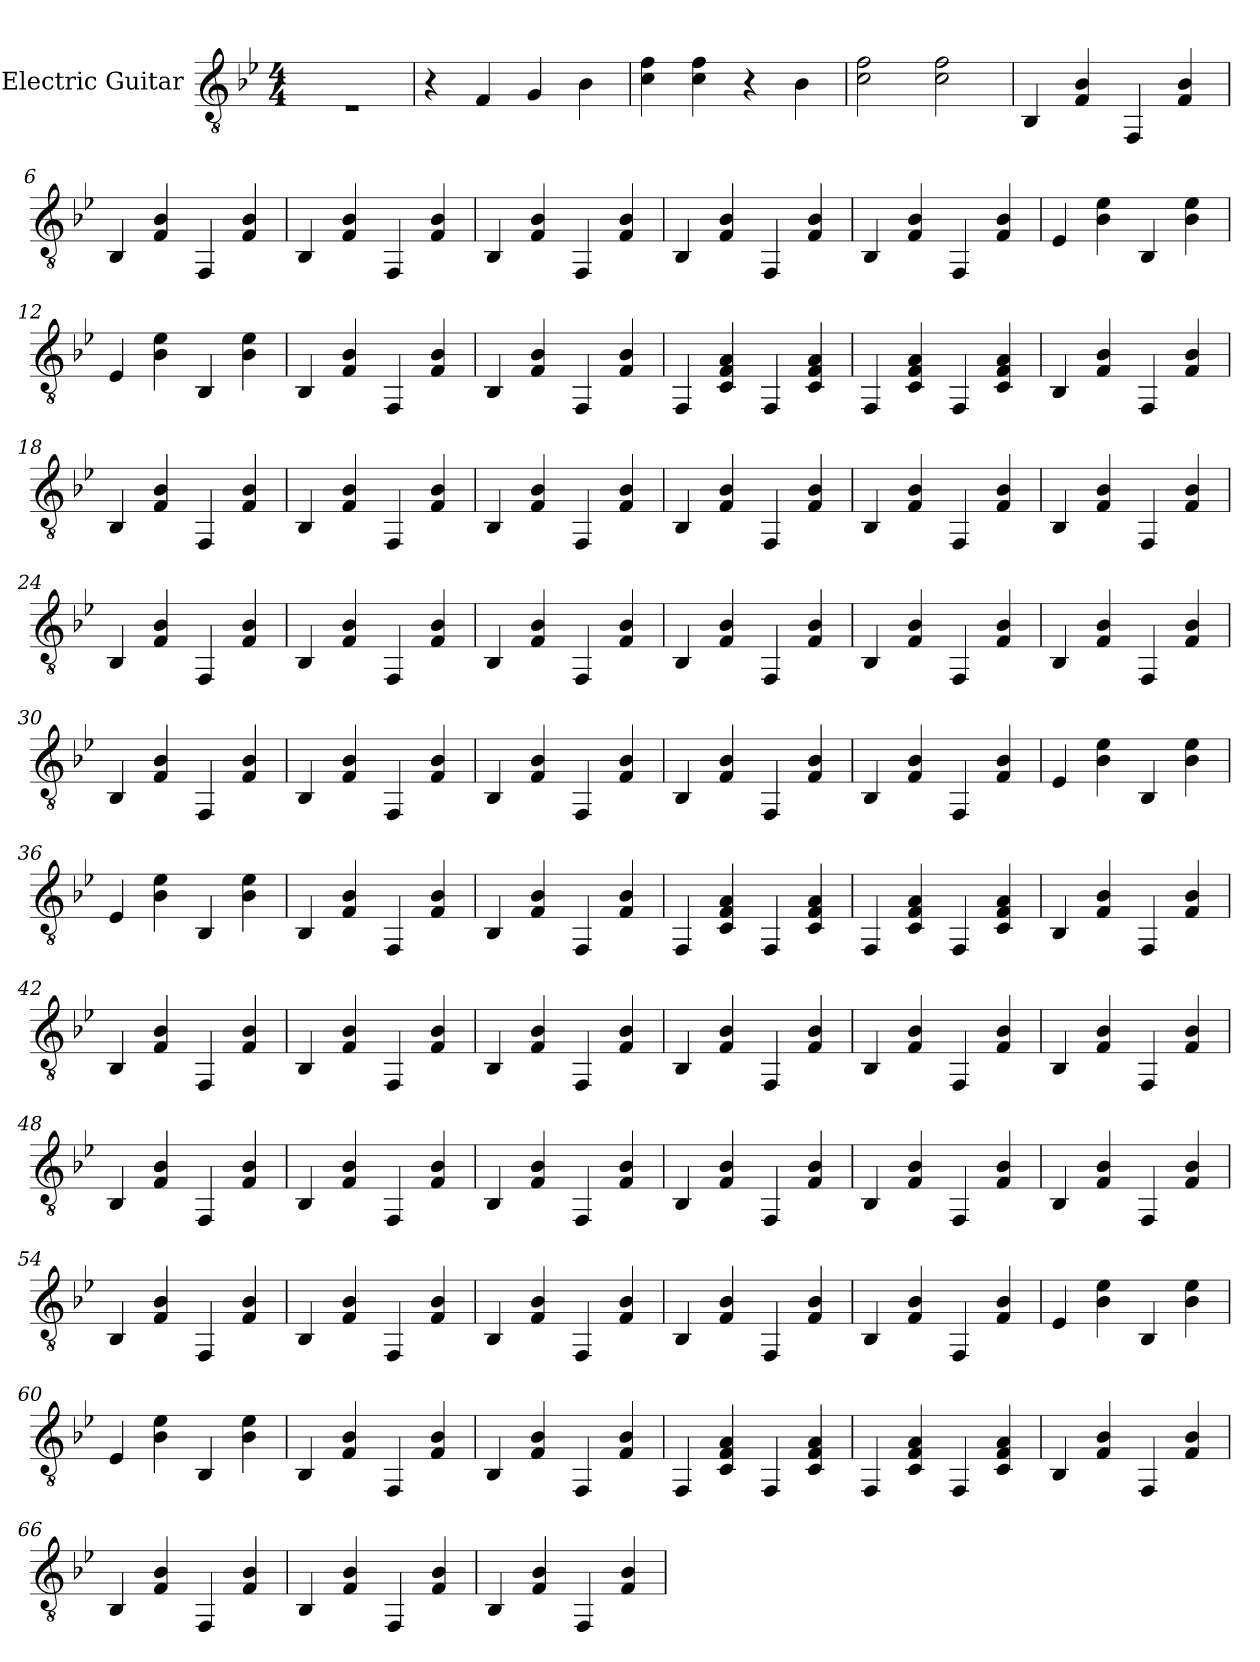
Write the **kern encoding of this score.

**kern
*part1
*staff1
*I"Electric Guitar
*I'El. Guit.
*clefGv2
*k[b-e-]
*M4/4
*MM260
=1
1rE
=2
4r
4F/
4G/
4B-\
=3
4c\ 4f\
4c\ 4f\
4r
4B-\
=4
2c\ 2f\
2c\ 2f\
=5
4BB-/
4F/ 4B-/
4FF/
4F/ 4B-/
=6
4BB-/
4F/ 4B-/
4FF/
4F/ 4B-/
=7
4BB-/
4F/ 4B-/
4FF/
4F/ 4B-/
=8
4BB-/
4F/ 4B-/
4FF/
4F/ 4B-/
=9
4BB-/
4F/ 4B-/
4FF/
4F/ 4B-/
!!LO:LB:g=z
=10
4BB-/
4F/ 4B-/
4FF/
4F/ 4B-/
=11
4E-/
4B-\ 4e-\
4BB-/
4B-\ 4e-\
=12
4E-/
4B-\ 4e-\
4BB-/
4B-\ 4e-\
=13
4BB-/
4F/ 4B-/
4FF/
4F/ 4B-/
=14
4BB-/
4F/ 4B-/
4FF/
4F/ 4B-/
=15
4FF/
4C/ 4F/ 4A/
4FF/
4C/ 4F/ 4A/
=16
4FF/
4C/ 4F/ 4A/
4FF/
4C/ 4F/ 4A/
=17
4BB-/
4F/ 4B-/
4FF/
4F/ 4B-/
!!LO:LB:g=z
=18
4BB-/
4F/ 4B-/
4FF/
4F/ 4B-/
=19
4BB-/
4F/ 4B-/
4FF/
4F/ 4B-/
=20
4BB-/
4F/ 4B-/
4FF/
4F/ 4B-/
=21
4BB-/
4F/ 4B-/
4FF/
4F/ 4B-/
=22
4BB-/
4F/ 4B-/
4FF/
4F/ 4B-/
=23
4BB-/
4F/ 4B-/
4FF/
4F/ 4B-/
=24
4BB-/
4F/ 4B-/
4FF/
4F/ 4B-/
=25
4BB-/
4F/ 4B-/
4FF/
4F/ 4B-/
=26
4BB-/
4F/ 4B-/
4FF/
4F/ 4B-/
!!LO:LB:g=z
=27
4BB-/
4F/ 4B-/
4FF/
4F/ 4B-/
=28
4BB-/
4F/ 4B-/
4FF/
4F/ 4B-/
=29
4BB-/
4F/ 4B-/
4FF/
4F/ 4B-/
=30
4BB-/
4F/ 4B-/
4FF/
4F/ 4B-/
=31
4BB-/
4F/ 4B-/
4FF/
4F/ 4B-/
=32
4BB-/
4F/ 4B-/
4FF/
4F/ 4B-/
=33
4BB-/
4F/ 4B-/
4FF/
4F/ 4B-/
=34
4BB-/
4F/ 4B-/
4FF/
4F/ 4B-/
=35
4E-/
4B-\ 4e-\
4BB-/
4B-\ 4e-\
!!LO:LB:g=z
=36
4E-/
4B-\ 4e-\
4BB-/
4B-\ 4e-\
=37
4BB-/
4F/ 4B-/
4FF/
4F/ 4B-/
=38
4BB-/
4F/ 4B-/
4FF/
4F/ 4B-/
=39
4FF/
4C/ 4F/ 4A/
4FF/
4C/ 4F/ 4A/
=40
4FF/
4C/ 4F/ 4A/
4FF/
4C/ 4F/ 4A/
=41
4BB-/
4F/ 4B-/
4FF/
4F/ 4B-/
=42
4BB-/
4F/ 4B-/
4FF/
4F/ 4B-/
=43
4BB-/
4F/ 4B-/
4FF/
4F/ 4B-/
!!LO:LB:g=z
=44
4BB-/
4F/ 4B-/
4FF/
4F/ 4B-/
=45
4BB-/
4F/ 4B-/
4FF/
4F/ 4B-/
=46
4BB-/
4F/ 4B-/
4FF/
4F/ 4B-/
=47
4BB-/
4F/ 4B-/
4FF/
4F/ 4B-/
=48
4BB-/
4F/ 4B-/
4FF/
4F/ 4B-/
=49
4BB-/
4F/ 4B-/
4FF/
4F/ 4B-/
=50
4BB-/
4F/ 4B-/
4FF/
4F/ 4B-/
=51
4BB-/
4F/ 4B-/
4FF/
4F/ 4B-/
=52
4BB-/
4F/ 4B-/
4FF/
4F/ 4B-/
!!LO:LB:g=z
=53
4BB-/
4F/ 4B-/
4FF/
4F/ 4B-/
=54
4BB-/
4F/ 4B-/
4FF/
4F/ 4B-/
=55
4BB-/
4F/ 4B-/
4FF/
4F/ 4B-/
=56
4BB-/
4F/ 4B-/
4FF/
4F/ 4B-/
=57
4BB-/
4F/ 4B-/
4FF/
4F/ 4B-/
=58
4BB-/
4F/ 4B-/
4FF/
4F/ 4B-/
=59
4E-/
4B-\ 4e-\
4BB-/
4B-\ 4e-\
=60
4E-/
4B-\ 4e-\
4BB-/
4B-\ 4e-\
=61
4BB-/
4F/ 4B-/
4FF/
4F/ 4B-/
!!LO:LB:g=z
=62
4BB-/
4F/ 4B-/
4FF/
4F/ 4B-/
=63
4FF/
4C/ 4F/ 4A/
4FF/
4C/ 4F/ 4A/
=64
4FF/
4C/ 4F/ 4A/
4FF/
4C/ 4F/ 4A/
=65
4BB-/
4F/ 4B-/
4FF/
4F/ 4B-/
=66
4BB-/
4F/ 4B-/
4FF/
4F/ 4B-/
=67
4BB-/
4F/ 4B-/
4FF/
4F/ 4B-/
=68
4BB-/
4F/ 4B-/
4FF/
4F/ 4B-/
=
*-
